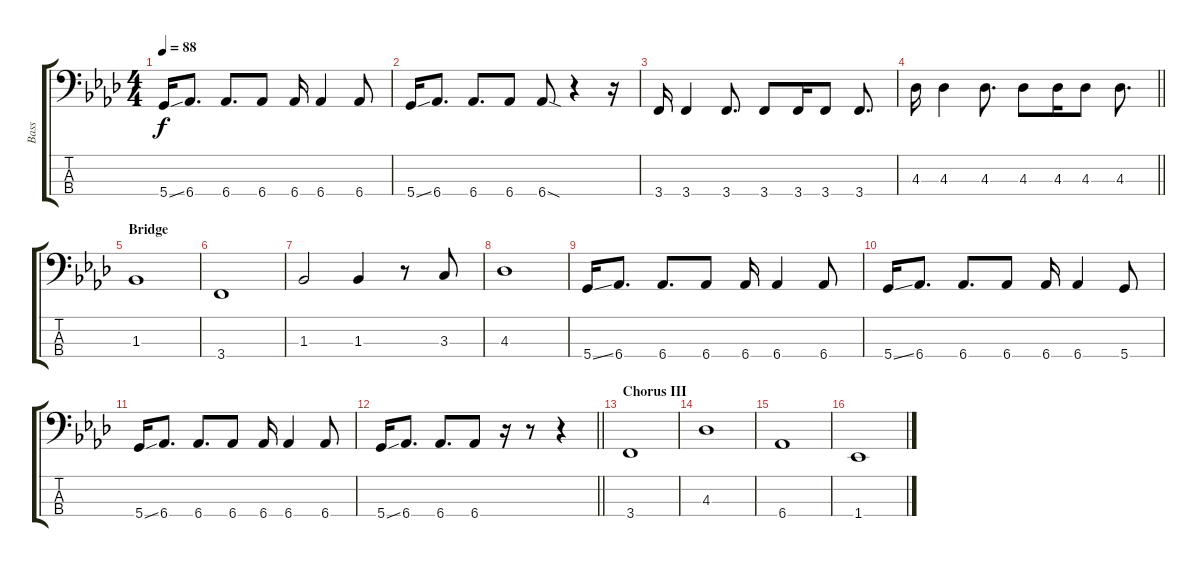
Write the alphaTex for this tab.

\track ("Bass" "Bass") {instrument electricbassfinger}
\staff {score tabs}
\tuning (G2 D2 A1 D1) {hide}
\ts (4 4)
\tempo 88
\clef f4
\ks ab
5.4{ss}.16{dy f} 6.4.8{d} 6.4.8{d} 6.4.8 6.4.16 6.4.4 6.4.8 |
5.4{ss}.16 6.4.8{d} 6.4.8{d} 6.4.8 6.4{sod}.8 r.4 r.16 |
3.4.16 3.4.4 3.4.8{d} 3.4.8 3.4.16 3.4.8 3.4.8{d} |
\barLineRight lightlight
4.3.16 4.3.4 4.3.8{d} 4.3.8 4.3.16 4.3.8 4.3.8{d} |
\section ("" "Bridge")
1.3.1 |
3.4.1 |
1.3.2 1.3.4 r.8 3.3.8 |
4.3.1 |
5.4{ss}.16 6.4.8{d} 6.4.8{d} 6.4.8 6.4.16 6.4.4 6.4.8 |
5.4{ss}.16 6.4.8{d} 6.4.8{d} 6.4.8 6.4.16 6.4.4 5.4.8 |
5.4{ss}.16 6.4.8{d} 6.4.8{d} 6.4.8 6.4.16 6.4.4 6.4.8 |
\barLineRight lightlight
5.4{ss}.16 6.4.8{d} 6.4.8{d} 6.4.8 r.16 r.8 r.4 |
\section ("" "Chorus III")
3.4.1 |
4.3.1 |
6.4.1 |
1.4.1
